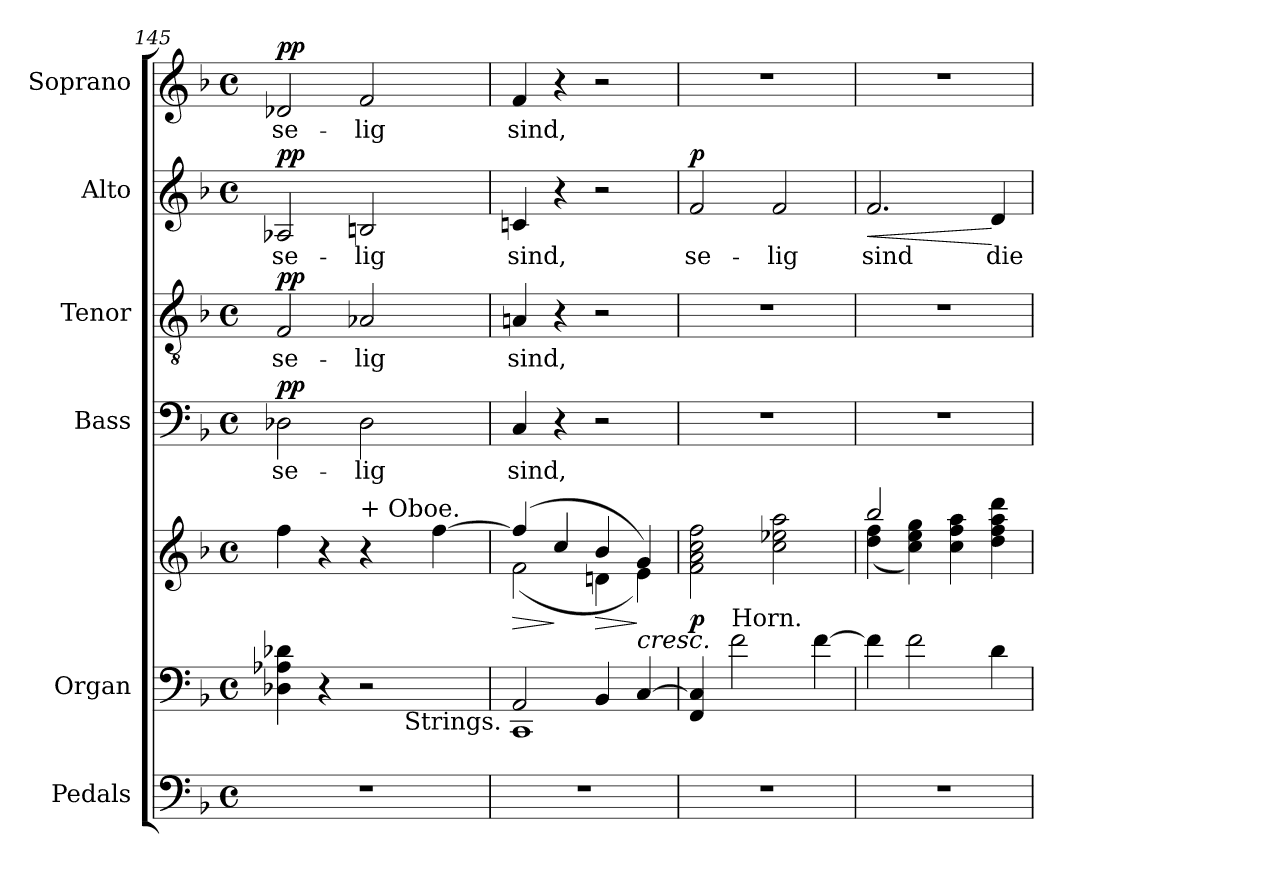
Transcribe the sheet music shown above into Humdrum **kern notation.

**kern	**kern	**kern	**dynam	**kern	**text	**dynam	**kern	**text	**dynam	**kern	**text	**dynam	**kern	**text	**dynam
*part6	*part5	*part5	*part5	*part4	*part4	*part4	*part3	*part3	*part3	*part2	*part2	*part2	*part1	*part1	*part1
*staff7	*staff6	*staff5	*staff5/6	*staff4	*staff4	*staff4	*staff3	*staff3	*staff3	*staff2	*staff2	*staff2	*staff1	*staff1	*staff1
*I"Pedals	*I"Organ	*	*	*I"Bass	*	*	*I"Tenor	*	*	*I"Alto	*	*	*I"Soprano	*	*
*I'Ped.	*I'Org.	*	*	*I'B.	*	*	*I'T.	*	*	*I'A.	*	*	*I'S.	*	*
!!LO:LB:g=z
*clefF4	*clefF4	*clefG2	*	*clefF4	*	*	*clefGv2	*	*	*clefG2	*	*	*clefG2	*	*
*	*	*	*	*	*	*	*ITrd7c12	*	*	*	*	*	*	*	*
*k[b-]	*k[b-]	*k[b-]	*	*k[b-]	*	*	*k[b-]	*	*	*k[b-]	*	*	*k[b-]	*	*
*F:	*F:	*F:	*	*F:	*	*	*F:	*	*	*F:	*	*	*F:	*	*
*M4/4	*M4/4	*M4/4	*	*M4/4	*	*	*M4/4	*	*	*M4/4	*	*	*M4/4	*	*
*met(c)	*met(c)	*met(c)	*	*met(c)	*	*	*met(c)	*	*	*met(c)	*	*	*met(c)	*	*
=145	=145	=145	=145	=145	=145	=145	=145	=145	=145	=145	=145	=145	=145	=145	=145
!	!	!	!	!	!LO:LY:b:color=#000000	!	!	!	!	!	!	!	!	!	!
!	!	!	!	!	!	!	!	!LO:LY:b:color=#000000	!	!	!	!	!	!	!
!	!	!	!	!	!	!	!	!	!	!	!LO:LY:b:color=#000000	!	!	!	!
!	!	!	!	!	!	!	!	!	!	!	!	!	!	!LO:LY:b:color=#000000	!
*	*^	*	*	*	*	*	*	*	*	*	*	*	*	*	*
1r	4D-Xi\ 4A-Xi 4d-Xi	2ryy	4ffi\	.	2D-Xi\	se-	pp	2FFi/	se-	pp	2A-Xi/	se-	pp	2d-Xi/	se-	pp
.	4r	.	4r	.	.	.	.	.	.	.	.	.	.	.	.	.
!	!	!	!	!	!	!LO:LY:b:color=#000000	!	!	!	!	!	!	!	!	!	!
!	!	!	!	!	!	!	!	!	!LO:LY:b:color=#000000	!	!	!	!	!	!	!
!	!	!	!	!	!	!	!	!	!	!	!	!LO:LY:b:color=#000000	!	!	!	!
!	!	!	!LO:TX:a:t=+ Oboe.	!	!	!	!	!	!	!	!	!	!	!	!	!
!	!	!	!	!	!	!	!	!	!	!	!	!	!	!	!LO:LY:b:color=#000000	!
.	2r	16ryy	4r	.	2D-i\	-lig	.	2AA-Xi/	-lig	.	2Bni/	-lig	.	2fi/	-lig	.
.	.	32ryy	.	.	.	.	.	.	.	.	.	.	.	.	.	.
.	.	64ryy	.	.	.	.	.	.	.	.	.	.	.	.	.	.
.	.	128ryy	.	.	.	.	.	.	.	.	.	.	.	.	.	.
.	.	512.ryy	.	.	.	.	.	.	.	.	.	.	.	.	.	.
!	!	!LO:TX:b:t=Strings.	!	!	!	!	!	!	!	!	!	!	!	!	!	!
.	.	4ryy	.	.	.	.	.	.	.	.	.	.	.	.	.	.
.	.	.	[4ffi\	.	.	.	.	.	.	.	.	.	.	.	.	.
.	.	8ryy	.	.	.	.	.	.	.	.	.	.	.	.	.	.
.	.	256ryy	.	.	.	.	.	.	.	.	.	.	.	.	.	.
.	.	1024ryy	.	.	.	.	.	.	.	.	.	.	.	.	.	.
=146	=146	=146	=146	=146	=146	=146	=146	=146	=146	=146	=146	=146	=146	=146	=146	=146
!	!	!	!	!LO:HP:b	!	!	!	!	!	!	!	!	!	!	!	!
*	*	*	*^	*	*	*	*	*	*	*	*	*	*	*	*	*
!	!	!	!	!	!	!	!LO:LY:b:color=#000000	!	!	!	!	!	!	!	!	!	!
!	!	!	!	!	!	!	!	!	!	!LO:LY:b:color=#000000	!	!	!	!	!	!	!
!	!	!	!	!	!	!	!	!	!	!	!	!	!LO:LY:b:color=#000000	!	!	!	!
!	!	!	!	!	!	!	!	!	!	!	!	!	!	!	!	!LO:LY:b:color=#000000	!
1r	2AAi/	1CCi	(4ffi/]	(2fi\	>	4Ci/	sind,	.	4AAni/	sind,	.	4cni/	sind,	.	4fi/	sind,	.
.	.	.	4cci/	.	]	4r	.	.	4r	.	.	4r	.	.	4r	.	.
!	!	!	!	!	!LO:HP:n=1:b	!	!	!	!	!	!	!	!	!	!	!	!
.	4BB-i/	.	4b-i/	4dni\	[ >	2r	.	.	2r	.	.	2r	.	.	2r	.	.
!	!	!	!	!	!LO:HP:b	!	!	!	!	!	!	!	!	!	!	!	!
.	[4Ci/	.	4gi/)	4ei\)	< ]	.	.	.	.	.	.	.	.	.	.	.	.
*	*	*	*v	*v	*	*	*	*	*	*	*	*	*	*	*	*	*
=147	=147	=147	=147	=147	=147	=147	=147	=147	=147	=147	=147	=147	=147	=147	=147	=147
*	*	*	*^	*	*	*	*	*	*	*	*	*	*	*	*	*
!	!	!	!LO:TX:a:t=Off Oboe.	!	!	!	!	!	!	!	!	!	!	!	!	!	!
!	!	!	!LO:TX:b:i:t=espr.	!	!	!	!	!	!	!	!	!	!	!	!	!	!
!	!	!	!	!	!	!	!	!	!	!	!	!	!LO:LY:b:color=#000000	!	!	!	!
*	*	*	*v	*v	*	*	*	*	*	*	*	*	*	*	*	*	*
1r	4FFi/ 4Ci]	4ryy	2fi\ 2ai 2cci 2ffi	p	1r	.	.	1r	.	.	2fi/	se-	p	1r	.	.
!	!LO:TX:a:t=Horn.	!	!	!	!	!	!	!	!	!	!	!	!	!	!	!
.	2fi\	4ryy	.	.	.	.	.	.	.	.	.	.	.	.	.	.
!	!	!	!	!	!	!	!	!	!	!	!	!LO:LY:b:color=#000000	!	!	!	!
.	.	2ryy	2cci\ 2ee-Xi 2aai	.	.	.	.	.	.	.	2fi/	-lig	.	.	.	.
.	[4fi\	.	.	.	.	.	.	.	.	.	.	.	.	.	.	.
*	*v	*v	*	*	*	*	*	*	*	*	*	*	*	*	*	*
=148	=148	=148	=148	=148	=148	=148	=148	=148	=148	=148	=148	=148	=148	=148	=148
*	*	*^	*	*	*	*	*	*	*	*	*	*	*	*	*
!	!	!	!	!	!	!	!	!	!	!	!	!LO:LY:b:color=#000000	!LO:HP:b	!	!	!
1r	4fi\]	2bb-i/	(4ddi\ 4ffi	.	1r	.	.	1r	.	.	2.fi/	sind	<	1r	.	.
.	2fi\	.	4cci\ 4eei 4ggi)	.	.	.	.	.	.	.	.	.	.	.	.	.
.	.	2ryy	4cci\ 4ffi 4aai	.	.	.	.	.	.	.	.	.	.	.	.	.
!	!	!	!	!	!	!	!	!	!	!	!	!LO:LY:b:color=#000000	!	!	!	!
.	4di\	.	4ddi\ 4ffi 4aai 4dddi	.	.	.	.	.	.	.	4di/	die	[	.	.	.
*	*	*v	*v	*	*	*	*	*	*	*	*	*	*	*	*	*
=	=	=	=	=	=	=	=	=	=	=	=	=	=	=	=
*-	*-	*-	*-	*-	*-	*-	*-	*-	*-	*-	*-	*-	*-	*-	*-
